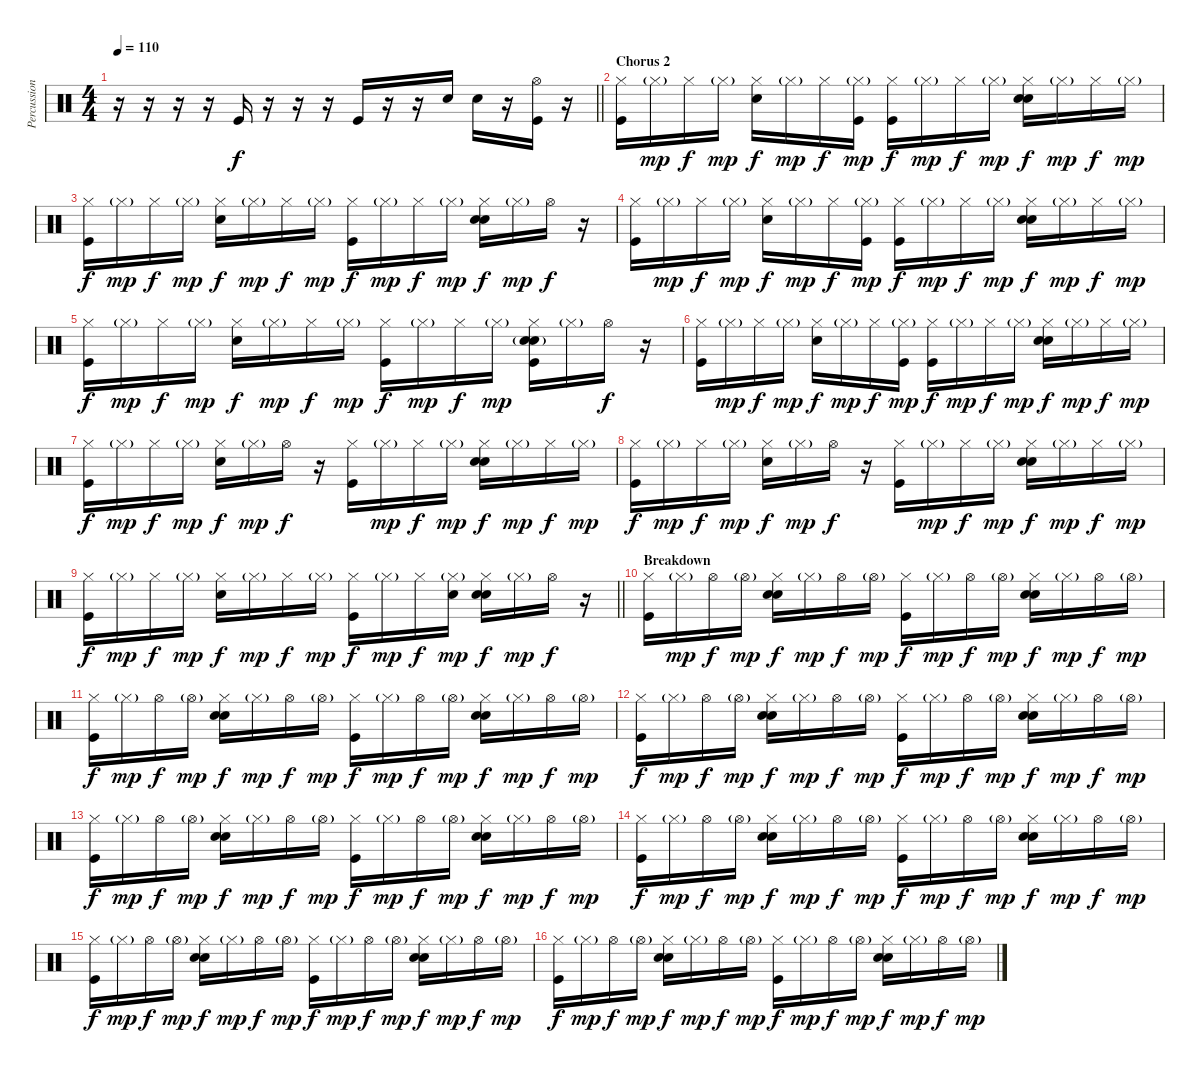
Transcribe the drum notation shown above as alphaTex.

\track ("Percussion" "Percussion") {instrument percussion bank 177}
\staff {score}
\articulation defaults
\ts (4 4)
\tempo 110
\clef neutral
\barLineRight lightlight
\ks c
r.16{dy f} r.16 r.16 r.16 "Kick (hit)".16 r.16 r.16 r.16 "Kick (hit)".16 r.16 r.16 "Snare (hit) 2".16 "Snare (hit) 2".16 r.16 ("Hi-Hat (open)" "Kick (hit)").16 r.16 |
\section ("" "Chorus 2")
("Hi-Hat (closed)" "Kick (hit)").16 "Hi-Hat (closed)"{g}.16{dy mp} "Hi-Hat (closed)".16{dy f} "Hi-Hat (closed)"{g}.16{dy mp} ("Hi-Hat (closed)" "Snare (hit) 2").16{dy f} "Hi-Hat (closed)"{g}.16{dy mp} "Hi-Hat (closed)".16{dy f} ("Hi-Hat (closed)"{g} "Kick (hit)").16{dy mp} ("Hi-Hat (closed)" "Kick (hit)").16{dy f} "Hi-Hat (closed)"{g}.16{dy mp} "Hi-Hat (closed)".16{dy f} "Hi-Hat (closed)"{g}.16{dy mp} ("Hi-Hat (closed)" "Hand Clap (hit)" "Snare (hit) 2").16{dy f} "Hi-Hat (closed)"{g}.16{dy mp} "Hi-Hat (closed)".16{dy f} "Hi-Hat (closed)"{g}.16{dy mp} |
("Hi-Hat (closed)" "Kick (hit)").16{dy f} "Hi-Hat (closed)"{g}.16{dy mp} "Hi-Hat (closed)".16{dy f} "Hi-Hat (closed)"{g}.16{dy mp} ("Hi-Hat (closed)" "Snare (hit) 2").16{dy f} "Hi-Hat (closed)"{g}.16{dy mp} "Hi-Hat (closed)".16{dy f} "Hi-Hat (closed)"{g}.16{dy mp} ("Hi-Hat (closed)" "Kick (hit)").16{dy f} "Hi-Hat (closed)"{g}.16{dy mp} "Hi-Hat (closed)".16{dy f} "Hi-Hat (closed)"{g}.16{dy mp} ("Hi-Hat (closed)" "Hand Clap (hit)" "Snare (hit) 2").16{dy f} "Hi-Hat (closed)"{g}.16{dy mp} "Hi-Hat (open)".16{dy f} r.16 |
("Hi-Hat (closed)" "Kick (hit)").16 "Hi-Hat (closed)"{g}.16{dy mp} "Hi-Hat (closed)".16{dy f} "Hi-Hat (closed)"{g}.16{dy mp} ("Hi-Hat (closed)" "Snare (hit) 2").16{dy f} "Hi-Hat (closed)"{g}.16{dy mp} "Hi-Hat (closed)".16{dy f} ("Hi-Hat (closed)"{g} "Kick (hit)").16{dy mp} ("Hi-Hat (closed)" "Kick (hit)").16{dy f} "Hi-Hat (closed)"{g}.16{dy mp} "Hi-Hat (closed)".16{dy f} "Hi-Hat (closed)"{g}.16{dy mp} ("Hi-Hat (closed)" "Hand Clap (hit)" "Snare (hit) 2").16{dy f} "Hi-Hat (closed)"{g}.16{dy mp} "Hi-Hat (closed)".16{dy f} "Hi-Hat (closed)"{g}.16{dy mp} |
("Hi-Hat (closed)" "Kick (hit)").16{dy f} "Hi-Hat (closed)"{g}.16{dy mp} "Hi-Hat (closed)".16{dy f} "Hi-Hat (closed)"{g}.16{dy mp} ("Hi-Hat (closed)" "Snare (hit) 2").16{dy f} "Hi-Hat (closed)"{g}.16{dy mp} "Hi-Hat (closed)".16{dy f} "Hi-Hat (closed)"{g}.16{dy mp} ("Hi-Hat (closed)" "Kick (hit)").16{dy f} "Hi-Hat (closed)"{g}.16{dy mp} "Hi-Hat (closed)".16{dy f} "Hi-Hat (closed)"{g}.16{dy mp} ("Hi-Hat (closed)" "Hand Clap (hit)" "Snare (hit) 2"{g} "Kick (hit)").16 "Hi-Hat (closed)"{g}.16 "Hi-Hat (open)".16{dy f} r.16 |
("Hi-Hat (closed)" "Kick (hit)").16 "Hi-Hat (closed)"{g}.16{dy mp} "Hi-Hat (closed)".16{dy f} "Hi-Hat (closed)"{g}.16{dy mp} ("Hi-Hat (closed)" "Snare (hit) 2").16{dy f} "Hi-Hat (closed)"{g}.16{dy mp} "Hi-Hat (closed)".16{dy f} ("Hi-Hat (closed)"{g} "Kick (hit)").16{dy mp} ("Hi-Hat (closed)" "Kick (hit)").16{dy f} "Hi-Hat (closed)"{g}.16{dy mp} "Hi-Hat (closed)".16{dy f} "Hi-Hat (closed)"{g}.16{dy mp} ("Hi-Hat (closed)" "Hand Clap (hit)" "Snare (hit) 2").16{dy f} "Hi-Hat (closed)"{g}.16{dy mp} "Hi-Hat (closed)".16{dy f} "Hi-Hat (closed)"{g}.16{dy mp} |
("Hi-Hat (closed)" "Kick (hit)").16{dy f} "Hi-Hat (closed)"{g}.16{dy mp} "Hi-Hat (closed)".16{dy f} "Hi-Hat (closed)"{g}.16{dy mp} ("Hi-Hat (closed)" "Snare (hit) 2").16{dy f} "Hi-Hat (closed)"{g}.16{dy mp} "Hi-Hat (open)".16{dy f} r.16 ("Hi-Hat (closed)" "Kick (hit)").16 "Hi-Hat (closed)"{g}.16{dy mp} "Hi-Hat (closed)".16{dy f} "Hi-Hat (closed)"{g}.16{dy mp} ("Hi-Hat (closed)" "Hand Clap (hit)" "Snare (hit) 2").16{dy f} "Hi-Hat (closed)"{g}.16{dy mp} "Hi-Hat (closed)".16{dy f} "Hi-Hat (closed)"{g}.16{dy mp} |
("Hi-Hat (closed)" "Kick (hit)").16{dy f} "Hi-Hat (closed)"{g}.16{dy mp} "Hi-Hat (closed)".16{dy f} "Hi-Hat (closed)"{g}.16{dy mp} ("Hi-Hat (closed)" "Snare (hit) 2").16{dy f} "Hi-Hat (closed)"{g}.16{dy mp} "Hi-Hat (open)".16{dy f} r.16 ("Hi-Hat (closed)" "Kick (hit)").16 "Hi-Hat (closed)"{g}.16{dy mp} "Hi-Hat (closed)".16{dy f} "Hi-Hat (closed)"{g}.16{dy mp} ("Hi-Hat (closed)" "Hand Clap (hit)" "Snare (hit) 2").16{dy f} "Hi-Hat (closed)"{g}.16{dy mp} "Hi-Hat (closed)".16{dy f} "Hi-Hat (closed)"{g}.16{dy mp} |
\barLineRight lightlight
("Hi-Hat (closed)" "Kick (hit)").16{dy f} "Hi-Hat (closed)"{g}.16{dy mp} "Hi-Hat (closed)".16{dy f} "Hi-Hat (closed)"{g}.16{dy mp} ("Hi-Hat (closed)" "Snare (hit) 2").16{dy f} "Hi-Hat (closed)"{g}.16{dy mp} "Hi-Hat (closed)".16{dy f} "Hi-Hat (closed)"{g}.16{dy mp} ("Hi-Hat (closed)" "Kick (hit)").16{dy f} "Hi-Hat (closed)"{g}.16{dy mp} "Hi-Hat (closed)".16{dy f} ("Hi-Hat (closed)"{g} "Snare (hit) 2").16{dy mp} ("Hi-Hat (closed)" "Hand Clap (hit)" "Snare (hit) 2").16{dy f} "Hi-Hat (closed)"{g}.16{dy mp} "Hi-Hat (open)".16{dy f} r.16 |
\section ("" "Breakdown")
("Hi-Hat (closed)" "Kick (hit)").16 "Hi-Hat (closed)"{g}.16{dy mp} "Hi-Hat (open)".16{dy f} "Hi-Hat (open)"{g}.16{dy mp} ("Hi-Hat (closed)" "Hand Clap (hit)" "Snare (hit) 2").16{dy f} "Hi-Hat (closed)"{g}.16{dy mp} "Hi-Hat (open)".16{dy f} "Hi-Hat (open)"{g}.16{dy mp} ("Hi-Hat (closed)" "Kick (hit)").16{dy f} "Hi-Hat (closed)"{g}.16{dy mp} "Hi-Hat (open)".16{dy f} "Hi-Hat (open)"{g}.16{dy mp} ("Hi-Hat (closed)" "Hand Clap (hit)" "Snare (hit) 2").16{dy f} "Hi-Hat (closed)"{g}.16{dy mp} "Hi-Hat (open)".16{dy f} "Hi-Hat (open)"{g}.16{dy mp} |
("Hi-Hat (closed)" "Kick (hit)").16{dy f} "Hi-Hat (closed)"{g}.16{dy mp} "Hi-Hat (open)".16{dy f} "Hi-Hat (open)"{g}.16{dy mp} ("Hi-Hat (closed)" "Hand Clap (hit)" "Snare (hit) 2").16{dy f} "Hi-Hat (closed)"{g}.16{dy mp} "Hi-Hat (open)".16{dy f} "Hi-Hat (open)"{g}.16{dy mp} ("Hi-Hat (closed)" "Kick (hit)").16{dy f} "Hi-Hat (closed)"{g}.16{dy mp} "Hi-Hat (open)".16{dy f} "Hi-Hat (open)"{g}.16{dy mp} ("Hi-Hat (closed)" "Hand Clap (hit)" "Snare (hit) 2").16{dy f} "Hi-Hat (closed)"{g}.16{dy mp} "Hi-Hat (open)".16{dy f} "Hi-Hat (open)"{g}.16{dy mp} |
("Hi-Hat (closed)" "Kick (hit)").16{dy f} "Hi-Hat (closed)"{g}.16{dy mp} "Hi-Hat (open)".16{dy f} "Hi-Hat (open)"{g}.16{dy mp} ("Hi-Hat (closed)" "Hand Clap (hit)" "Snare (hit) 2").16{dy f} "Hi-Hat (closed)"{g}.16{dy mp} "Hi-Hat (open)".16{dy f} "Hi-Hat (open)"{g}.16{dy mp} ("Hi-Hat (closed)" "Kick (hit)").16{dy f} "Hi-Hat (closed)"{g}.16{dy mp} "Hi-Hat (open)".16{dy f} "Hi-Hat (open)"{g}.16{dy mp} ("Hi-Hat (closed)" "Hand Clap (hit)" "Snare (hit) 2").16{dy f} "Hi-Hat (closed)"{g}.16{dy mp} "Hi-Hat (open)".16{dy f} "Hi-Hat (open)"{g}.16{dy mp} |
("Hi-Hat (closed)" "Kick (hit)").16{dy f} "Hi-Hat (closed)"{g}.16{dy mp} "Hi-Hat (open)".16{dy f} "Hi-Hat (open)"{g}.16{dy mp} ("Hi-Hat (closed)" "Hand Clap (hit)" "Snare (hit) 2").16{dy f} "Hi-Hat (closed)"{g}.16{dy mp} "Hi-Hat (open)".16{dy f} "Hi-Hat (open)"{g}.16{dy mp} ("Hi-Hat (closed)" "Kick (hit)").16{dy f} "Hi-Hat (closed)"{g}.16{dy mp} "Hi-Hat (open)".16{dy f} "Hi-Hat (open)"{g}.16{dy mp} ("Hi-Hat (closed)" "Hand Clap (hit)" "Snare (hit) 2").16{dy f} "Hi-Hat (closed)"{g}.16{dy mp} "Hi-Hat (open)".16{dy f} "Hi-Hat (open)"{g}.16{dy mp} |
("Hi-Hat (closed)" "Kick (hit)").16{dy f} "Hi-Hat (closed)"{g}.16{dy mp} "Hi-Hat (open)".16{dy f} "Hi-Hat (open)"{g}.16{dy mp} ("Hi-Hat (closed)" "Hand Clap (hit)" "Snare (hit) 2").16{dy f} "Hi-Hat (closed)"{g}.16{dy mp} "Hi-Hat (open)".16{dy f} "Hi-Hat (open)"{g}.16{dy mp} ("Hi-Hat (closed)" "Kick (hit)").16{dy f} "Hi-Hat (closed)"{g}.16{dy mp} "Hi-Hat (open)".16{dy f} "Hi-Hat (open)"{g}.16{dy mp} ("Hi-Hat (closed)" "Hand Clap (hit)" "Snare (hit) 2").16{dy f} "Hi-Hat (closed)"{g}.16{dy mp} "Hi-Hat (open)".16{dy f} "Hi-Hat (open)"{g}.16{dy mp} |
("Hi-Hat (closed)" "Kick (hit)").16{dy f} "Hi-Hat (closed)"{g}.16{dy mp} "Hi-Hat (open)".16{dy f} "Hi-Hat (open)"{g}.16{dy mp} ("Hi-Hat (closed)" "Hand Clap (hit)" "Snare (hit) 2").16{dy f} "Hi-Hat (closed)"{g}.16{dy mp} "Hi-Hat (open)".16{dy f} "Hi-Hat (open)"{g}.16{dy mp} ("Hi-Hat (closed)" "Kick (hit)").16{dy f} "Hi-Hat (closed)"{g}.16{dy mp} "Hi-Hat (open)".16{dy f} "Hi-Hat (open)"{g}.16{dy mp} ("Hi-Hat (closed)" "Hand Clap (hit)" "Snare (hit) 2").16{dy f} "Hi-Hat (closed)"{g}.16{dy mp} "Hi-Hat (open)".16{dy f} "Hi-Hat (open)"{g}.16{dy mp} |
("Hi-Hat (closed)" "Kick (hit)").16{dy f} "Hi-Hat (closed)"{g}.16{dy mp} "Hi-Hat (open)".16{dy f} "Hi-Hat (open)"{g}.16{dy mp} ("Hi-Hat (closed)" "Hand Clap (hit)" "Snare (hit) 2").16{dy f} "Hi-Hat (closed)"{g}.16{dy mp} "Hi-Hat (open)".16{dy f} "Hi-Hat (open)"{g}.16{dy mp} ("Hi-Hat (closed)" "Kick (hit)").16{dy f} "Hi-Hat (closed)"{g}.16{dy mp} "Hi-Hat (open)".16{dy f} "Hi-Hat (open)"{g}.16{dy mp} ("Hi-Hat (closed)" "Hand Clap (hit)" "Snare (hit) 2").16{dy f} "Hi-Hat (closed)"{g}.16{dy mp} "Hi-Hat (open)".16{dy f} "Hi-Hat (open)"{g}.16{dy mp}
